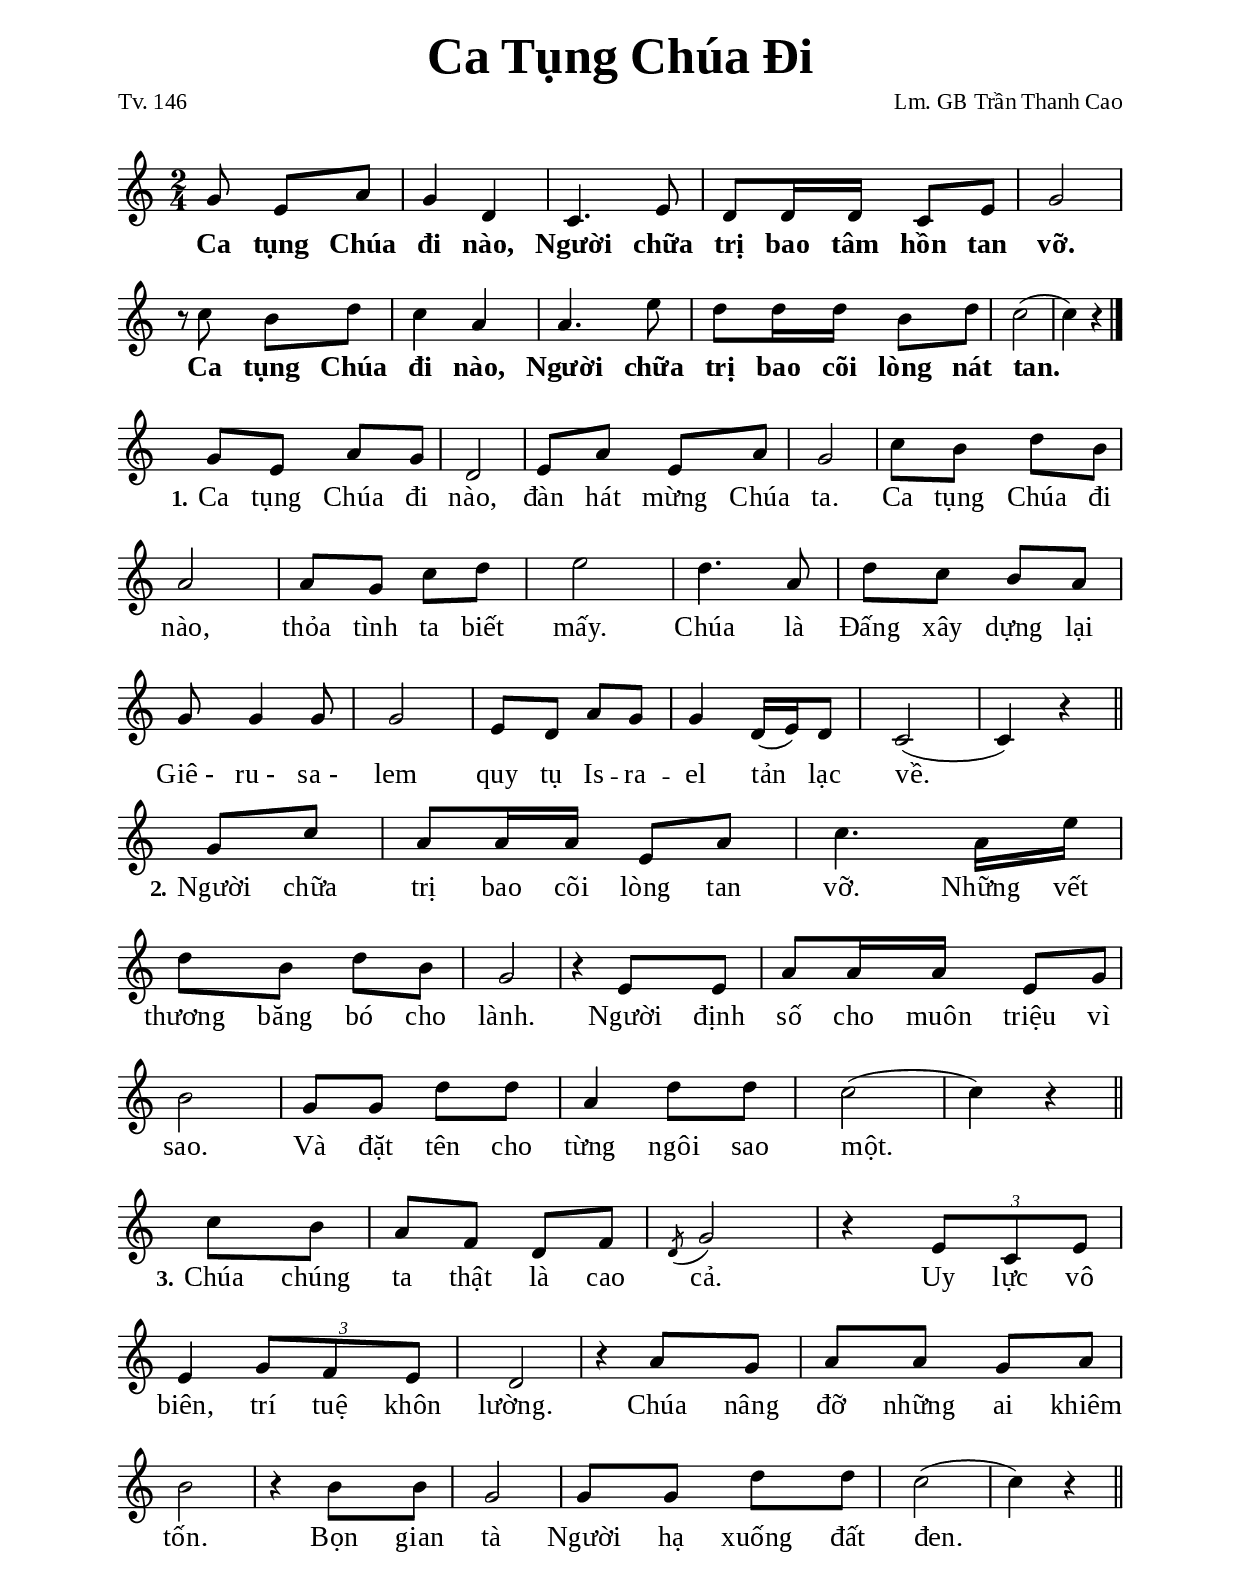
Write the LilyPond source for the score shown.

% Cài đặt chung
\version "2.22.1"
\include "english.ly"

\header {
 title = \markup { \fontsize #3 "Ca Tụng Chúa Đi" }
  poet = "Tv. 146"
  composer = "Lm. GB Trần Thanh Cao"
  arranger = " "
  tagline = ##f
}

% Nhạc điệp khúc
nhacDiepKhuc = \relative c'' {
  \partial 4. g8 e a |
  g4 d |
  c4. e8 |
  d d16 d  c8 e |
  g2 |
  r8 c b d |
  c4 a |
  a4. e'8 |
  d d16 d b8 d |
  c2 ( |
  c4) r \bar "|."
}

% Nhạc phiên khúc
nhacPhienKhucMot = \relative c'' {
  g8 e a g |
  d2 |
  e8 a e a |
  g2 |
  c8 b d b |
  a2 |
  a8 g c d |
  e2 |
  d4. a8 |
  d8 c b a |
  g8 g4 g8 |
  g2 |
  e8 d a' g |
  g4 d16 (e) d8 |
  c2 ( |
  c4) r \bar "||"
}

nhacPhienKhucHai = \relative c'' {
  \partial 4 g8 c |
  a a16 a e8 a |
  c4. a16 e' |
  d8 b d b |
  g2 |
  r4 e8 e |
  a a16 a e8 g |
  b2 |
  g8 g d' d |
  a4 d8 d |
  c2 ( |
  c4) r \bar "||"
}

nhacPhienKhucBa = \relative c'' {
  \partial 4 c8 b |
  a f d f |
  \acciaccatura d8 g2 |
  r4 \tuplet 3/2 { e8 c e } |
  e4 \tuplet 3/2 { g8 f e } |
  d2 |
  r4 a'8 g |
  a a g a |
  b2 |
  r4 b8 b |
  g2 |
  g8 g d' d |
  c2 ( |
  c4) r \bar "||"
}

% Lời điệp khúc
loiDiepKhuc = \lyricmode {
  Ca tụng Chúa đi nào, Người chữa trị bao tâm hồn tan vỡ.
  Ca tụng Chúa đi nào, Người chữa trị bao cõi lòng nát tan.
}

% Lời phiên khúc
loiPhienKhucMot = \lyricmode {
  \set stanza = #"1."
  Ca tụng Chúa đi nào, đàn hát mừng Chúa ta.
  Ca tụng Chúa đi nào, thỏa tình ta biết mấy.
  Chúa là Đấng xây dựng lại "Giê -" "ru -" "sa -" lem
  quy tụ Is -- ra -- el tản lạc về.
}

loiPhienKhucHai = \lyricmode {
  \set stanza = #"2."
  Người chữa trị bao cõi lòng tan vỡ.
  Những vết thương băng bó cho lành.
  Người định số cho muôn triệu vì sao.
  Và đặt tên cho từng ngôi sao một.
}

loiPhienKhucBa = \lyricmode {
  \set stanza = #"3."
  Chúa chúng ta thật là cao cả.
  Uy lực vô biên, trí tuệ khôn lường.
  Chúa nâng đỡ những ai khiêm tốn.
  Bọn gian tà Người hạ xuống đất đen.
}


% Dàn trang
\paper {
  #(set-paper-size "a4")
  top-margin = 15\mm
  bottom-margin = 10\mm
  left-margin = 20\mm
  right-margin = 20\mm
  indent = #0
  #(define fonts
    (make-pango-font-tree
      "Liberation Serif"
      "Liberation Serif"
      "Liberation Serif"
      (/ 20 20)))
  page-count = #1
  system-system-spacing = #'((basic-distance . 12.5))
  score-system-spacing = #'((basic-distance . 12.5))
}

% Thiết lập tông và nhịp
TongNhip = { \key c \major \time 2/4 }

\score {
  \new ChoirStaff <<
    \new Staff = diepKhuc \with {
        \consists "Merge_rests_engraver"
        %\magnifyStaff #(magstep +1)
      }
      <<
      \new Voice = beSop {
        \TongNhip \nhacDiepKhuc
      }
    >>
    \new Lyrics \lyricsto beSop \loiDiepKhuc
  >>
  \layout {
    \override Lyrics.LyricText.font-series = #'bold
    \override Lyrics.LyricText.font-size = #+2
    \override Lyrics.LyricSpace.minimum-distance = #2
    \override Score.BarNumber.break-visibility = ##(#f #f #f)
    \override Score.SpacingSpanner.uniform-stretching = ##t
  }
}

\score {
  \new ChoirStaff <<
    \new Staff = phienKhuc \with {
        %\magnifyStaff #(magstep +1)
      }
      <<
      \new Voice = beSop {
        \key c \major \time 2/4 \nhacPhienKhucMot
      }
    >>
    \new Lyrics \lyricsto beSop \loiPhienKhucMot
  >>
  \layout {
    \override Staff.TimeSignature.transparent = ##t
    \override Lyrics.LyricText.font-size = #+2
    \override Lyrics.LyricSpace.minimum-distance = #2
    \override Score.BarNumber.break-visibility = ##(#f #f #f)
    \override Score.SpacingSpanner.uniform-stretching = ##t
  } 
}

\score {
  \new ChoirStaff <<
    \new Staff = phienKhuc \with {
        %\magnifyStaff #(magstep +1)
      }
      <<
      \new Voice = beSop {
        \key c \major \time 2/4 \nhacPhienKhucHai
      }
    >>
    \new Lyrics \lyricsto beSop \loiPhienKhucHai
  >>
  \layout {
    \override Staff.TimeSignature.transparent = ##t
    \override Lyrics.LyricText.font-size = #+2
    \override Lyrics.LyricSpace.minimum-distance = #3
    \override Score.BarNumber.break-visibility = ##(#f #f #f)
    \override Score.SpacingSpanner.uniform-stretching = ##t
  } 
}

\score {
  \new ChoirStaff <<
    \new Staff = phienKhuc \with {
        %\magnifyStaff #(magstep +1)
      }
      <<
      \new Voice = beSop {
        \key c \major \time 2/4 \nhacPhienKhucBa
      }
    >>
    \new Lyrics \lyricsto beSop \loiPhienKhucBa
  >>
  \layout {
    \override Staff.TimeSignature.transparent = ##t
    \override Lyrics.LyricText.font-size = #+2
    \override Lyrics.LyricSpace.minimum-distance = #3.5
    \override Score.BarNumber.break-visibility = ##(#f #f #f)
    \override Score.SpacingSpanner.uniform-stretching = ##t
  } 
}
